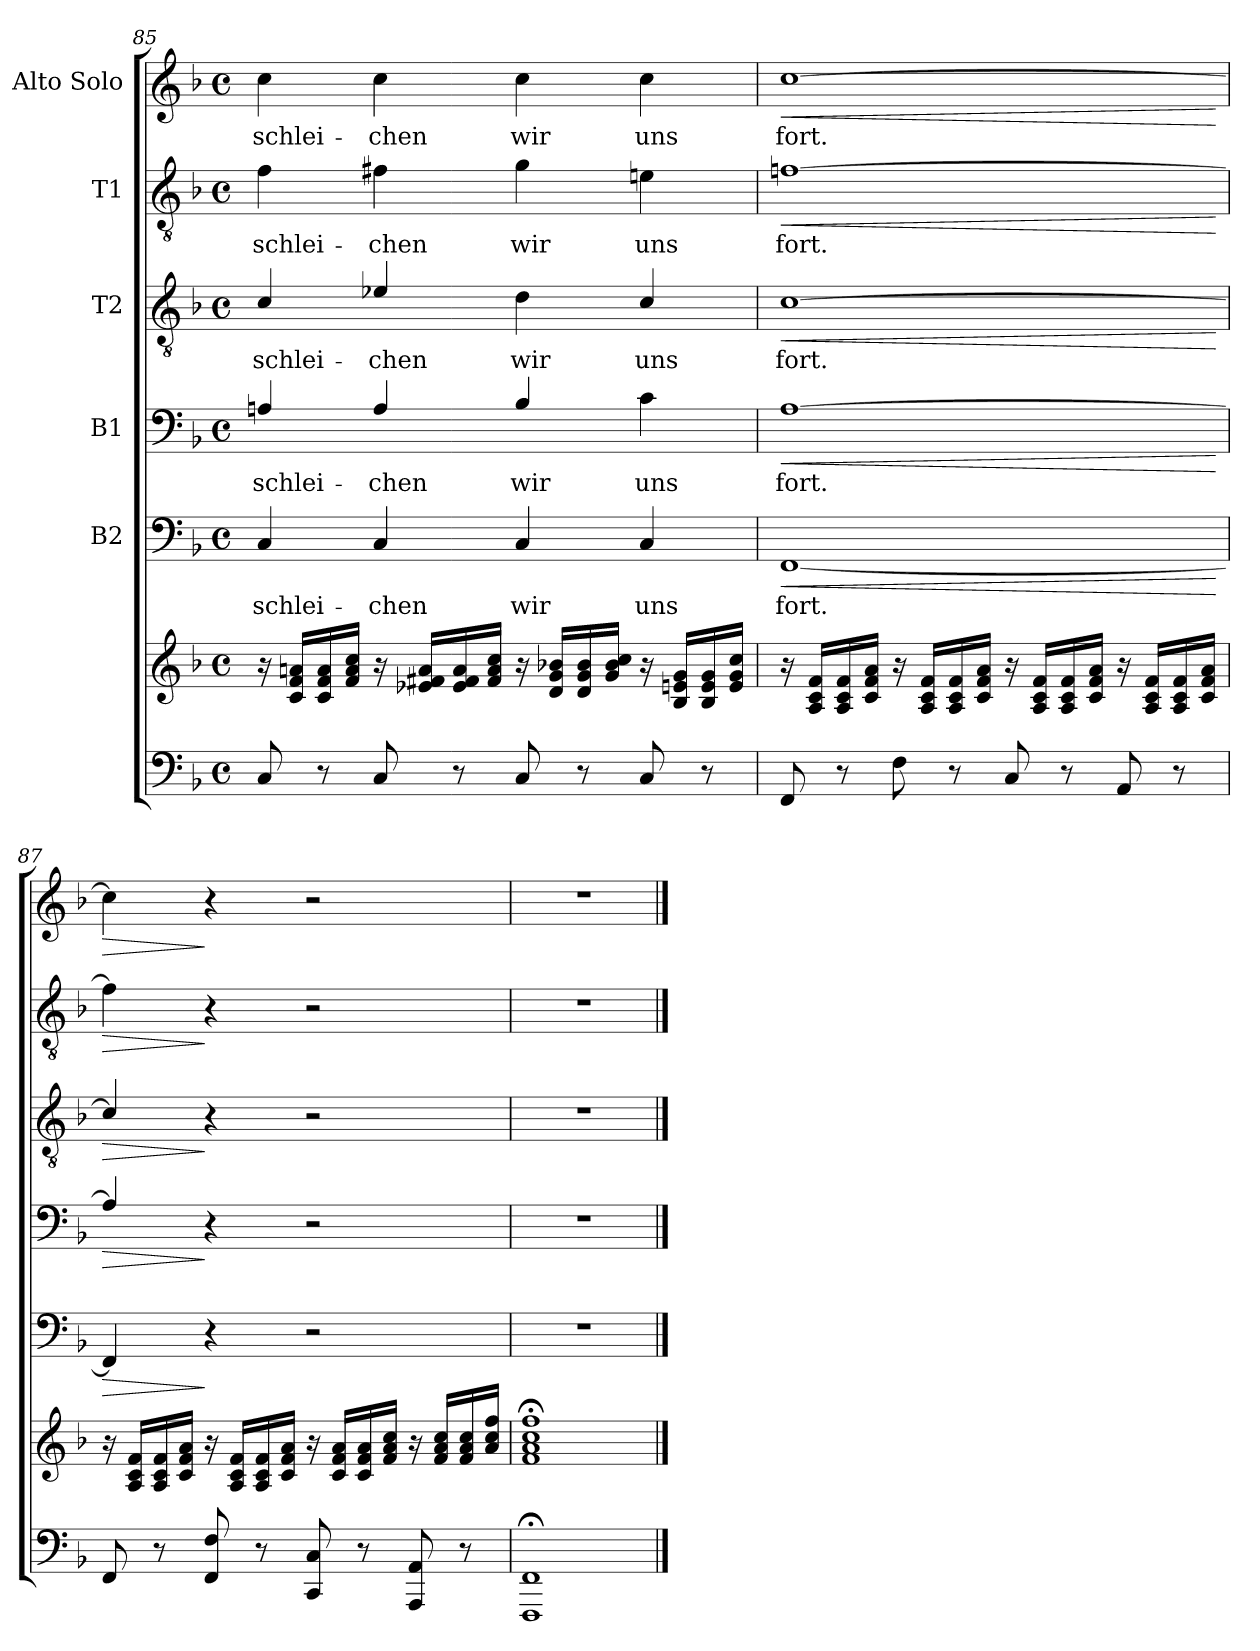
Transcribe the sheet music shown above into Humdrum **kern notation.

**kern	**kern	**kern	**text	**dynam	**kern	**text	**dynam	**kern	**text	**dynam	**kern	**text	**dynam	**kern	**text	**dynam
*part7	*part6	*part5	*part5	*part5	*part4	*part4	*part4	*part3	*part3	*part3	*part2	*part2	*part2	*part1	*part1	*part1
*staff7	*staff6	*staff5	*staff5	*staff5	*staff4	*staff4	*staff4	*staff3	*staff3	*staff3	*staff2	*staff2	*staff2	*staff1	*staff1	*staff1
*	*	*I"B2	*	*	*I"B1	*	*	*I"T2	*	*	*I"T1	*	*	*I"Alto Solo	*	*
*clefF4	*clefG2	*clefF4	*	*	*clefF4	*	*	*clefGv2	*	*	*clefGv2	*	*	*clefG2	*	*
*k[b-]	*k[b-]	*k[b-]	*	*	*k[b-]	*	*	*k[b-]	*	*	*k[b-]	*	*	*k[b-]	*	*
*M4/4	*M4/4	*M4/4	*	*	*M4/4	*	*	*M4/4	*	*	*M4/4	*	*	*M4/4	*	*
*met(c)	*met(c)	*met(c)	*	*	*met(c)	*	*	*met(c)	*	*	*met(c)	*	*	*met(c)	*	*
=85	=85	=85	=85	=85	=85	=85	=85	=85	=85	=85	=85	=85	=85	=85	=85	=85
!	!	!	!LO:LY:b	!	!	!LO:LY:b	!	!	!LO:LY:b	!	!	!LO:LY:b	!	!	!LO:LY:b	!
8C/	16r	4C/	schlei-	.	4An/	schlei-	.	4c/	schlei-	.	4f\	schlei-	.	4cc\	schlei-	.
.	16c/ 16f/ 16an/LL	.	.	.	.	.	.	.	.	.	.	.	.	.	.	.
8r	16c/ 16f/ 16a/	.	.	.	.	.	.	.	.	.	.	.	.	.	.	.
.	16f/ 16a/ 16cc/JJ	.	.	.	.	.	.	.	.	.	.	.	.	.	.	.
!	!	!	!LO:LY:b	!	!	!LO:LY:b	!	!	!LO:LY:b	!	!	!LO:LY:b	!	!	!LO:LY:b	!
8C/	16r	4C/	-chen	.	4A/	-chen	.	4e-X/	-chen	.	4f#X\	-chen	.	4cc\	-chen	.
.	16e-X/ 16f#X/ 16a/LL	.	.	.	.	.	.	.	.	.	.	.	.	.	.	.
8r	16e-/ 16f#/ 16a/	.	.	.	.	.	.	.	.	.	.	.	.	.	.	.
.	16f#/ 16a/ 16cc/JJ	.	.	.	.	.	.	.	.	.	.	.	.	.	.	.
!	!	!	!LO:LY:b	!	!	!LO:LY:b	!	!	!LO:LY:b	!	!	!LO:LY:b	!	!	!LO:LY:b	!
8C/	16r	4C/	wir	.	4B-/	wir	.	4d\	wir	.	4g\	wir	.	4cc\	wir	.
.	16d/ 16g/ 16b-X/LL	.	.	.	.	.	.	.	.	.	.	.	.	.	.	.
8r	16d/ 16g/ 16b-/	.	.	.	.	.	.	.	.	.	.	.	.	.	.	.
.	16g/ 16b-/ 16cc/JJ	.	.	.	.	.	.	.	.	.	.	.	.	.	.	.
!	!	!	!LO:LY:b	!	!	!LO:LY:b	!	!	!LO:LY:b	!	!	!LO:LY:b	!	!	!LO:LY:b	!
8C/	16r	4C/	uns	.	4c\	uns	.	4c/	uns	.	4en\	uns	.	4cc\	uns	.
.	16B-/ 16en/ 16g/LL	.	.	.	.	.	.	.	.	.	.	.	.	.	.	.
8r	16B-/ 16e/ 16g/	.	.	.	.	.	.	.	.	.	.	.	.	.	.	.
.	16e/ 16g/ 16cc/JJ	.	.	.	.	.	.	.	.	.	.	.	.	.	.	.
!!LO:PB:g=z
=86	=86	=86	=86	=86	=86	=86	=86	=86	=86	=86	=86	=86	=86	=86	=86	=86
!	!	!	!LO:LY:b	!LO:HP:b	!	!LO:LY:b	!LO:HP:b	!	!LO:LY:b	!LO:HP:b	!	!LO:LY:b	!LO:HP:b	!	!LO:LY:b	!LO:HP:b
8FF/	16r	[1FF	fort.	<	[1A	fort.	<	[1c	fort.	<	[1fn	fort.	<	[1cc	fort.	<
.	16A/ 16c/ 16f/LL	.	.	.	.	.	.	.	.	.	.	.	.	.	.	.
8r	16A/ 16c/ 16f/	.	.	.	.	.	.	.	.	.	.	.	.	.	.	.
.	16c/ 16f/ 16a/JJ	.	.	.	.	.	.	.	.	.	.	.	.	.	.	.
8F\	16r	.	.	.	.	.	.	.	.	.	.	.	.	.	.	.
.	16A/ 16c/ 16f/LL	.	.	.	.	.	.	.	.	.	.	.	.	.	.	.
8r	16A/ 16c/ 16f/	.	.	.	.	.	.	.	.	.	.	.	.	.	.	.
.	16c/ 16f/ 16a/JJ	.	.	.	.	.	.	.	.	.	.	.	.	.	.	.
8C/	16r	.	.	.	.	.	.	.	.	.	.	.	.	.	.	.
.	16A/ 16c/ 16f/LL	.	.	.	.	.	.	.	.	.	.	.	.	.	.	.
8r	16A/ 16c/ 16f/	.	.	.	.	.	.	.	.	.	.	.	.	.	.	.
.	16c/ 16f/ 16a/JJ	.	.	.	.	.	.	.	.	.	.	.	.	.	.	.
8AA/	16r	.	.	.	.	.	.	.	.	.	.	.	.	.	.	.
.	16A/ 16c/ 16f/LL	.	.	.	.	.	.	.	.	.	.	.	.	.	.	.
8r	16A/ 16c/ 16f/	.	.	.	.	.	.	.	.	.	.	.	.	.	.	.
.	16c/ 16f/ 16a/JJ	.	.	.	.	.	.	.	.	.	.	.	.	.	.	.
.	.	.	.	[	.	.	[	.	.	[	.	.	[	.	.	[
=87	=87	=87	=87	=87	=87	=87	=87	=87	=87	=87	=87	=87	=87	=87	=87	=87
!	!	!	!	!LO:HP:b	!	!	!LO:HP:b	!	!	!LO:HP:b	!	!	!LO:HP:b	!	!	!LO:HP:b
8FF/	16r	4FF/]	.	>	4A/]	.	>	4c/]	.	>	4f\]	.	>	4cc\]	.	>
.	16A/ 16c/ 16f/LL	.	.	.	.	.	.	.	.	.	.	.	.	.	.	.
8r	16A/ 16c/ 16f/	.	.	.	.	.	.	.	.	.	.	.	.	.	.	.
.	16c/ 16f/ 16a/JJ	.	.	.	.	.	.	.	.	.	.	.	.	.	.	.
8FF/ 8F/	16r	4r	.	]	4r	.	]	4r	.	]	4r	.	]	4r	.	]
.	16A/ 16c/ 16f/LL	.	.	.	.	.	.	.	.	.	.	.	.	.	.	.
8r	16A/ 16c/ 16f/	.	.	.	.	.	.	.	.	.	.	.	.	.	.	.
.	16c/ 16f/ 16a/JJ	.	.	.	.	.	.	.	.	.	.	.	.	.	.	.
8CC/ 8C/	16r	2r	.	.	2r	.	.	2r	.	.	2r	.	.	2r	.	.
.	16c/ 16f/ 16a/LL	.	.	.	.	.	.	.	.	.	.	.	.	.	.	.
8r	16c/ 16f/ 16a/	.	.	.	.	.	.	.	.	.	.	.	.	.	.	.
.	16f/ 16a/ 16cc/JJ	.	.	.	.	.	.	.	.	.	.	.	.	.	.	.
8AAA/ 8AA/	16r	.	.	.	.	.	.	.	.	.	.	.	.	.	.	.
.	16f/ 16a/ 16cc/LL	.	.	.	.	.	.	.	.	.	.	.	.	.	.	.
8r	16f/ 16a/ 16cc/	.	.	.	.	.	.	.	.	.	.	.	.	.	.	.
.	16a/ 16cc/ 16ff/JJ	.	.	.	.	.	.	.	.	.	.	.	.	.	.	.
=88	=88	=88	=88	=88	=88	=88	=88	=88	=88	=88	=88	=88	=88	=88	=88	=88
*	*^	*	*	*	*	*	*	*	*	*	*	*	*	*	*	*
1FFF; 1FF;	1ff;	1f 1a 1cc	1r	.	.	1r	.	.	1r	.	.	1r	.	.	1r	.	.
*	*v	*v	*	*	*	*	*	*	*	*	*	*	*	*	*	*	*
==	==	==	==	==	==	==	==	==	==	==	==	==	==	==	==	==
*-	*-	*-	*-	*-	*-	*-	*-	*-	*-	*-	*-	*-	*-	*-	*-	*-
